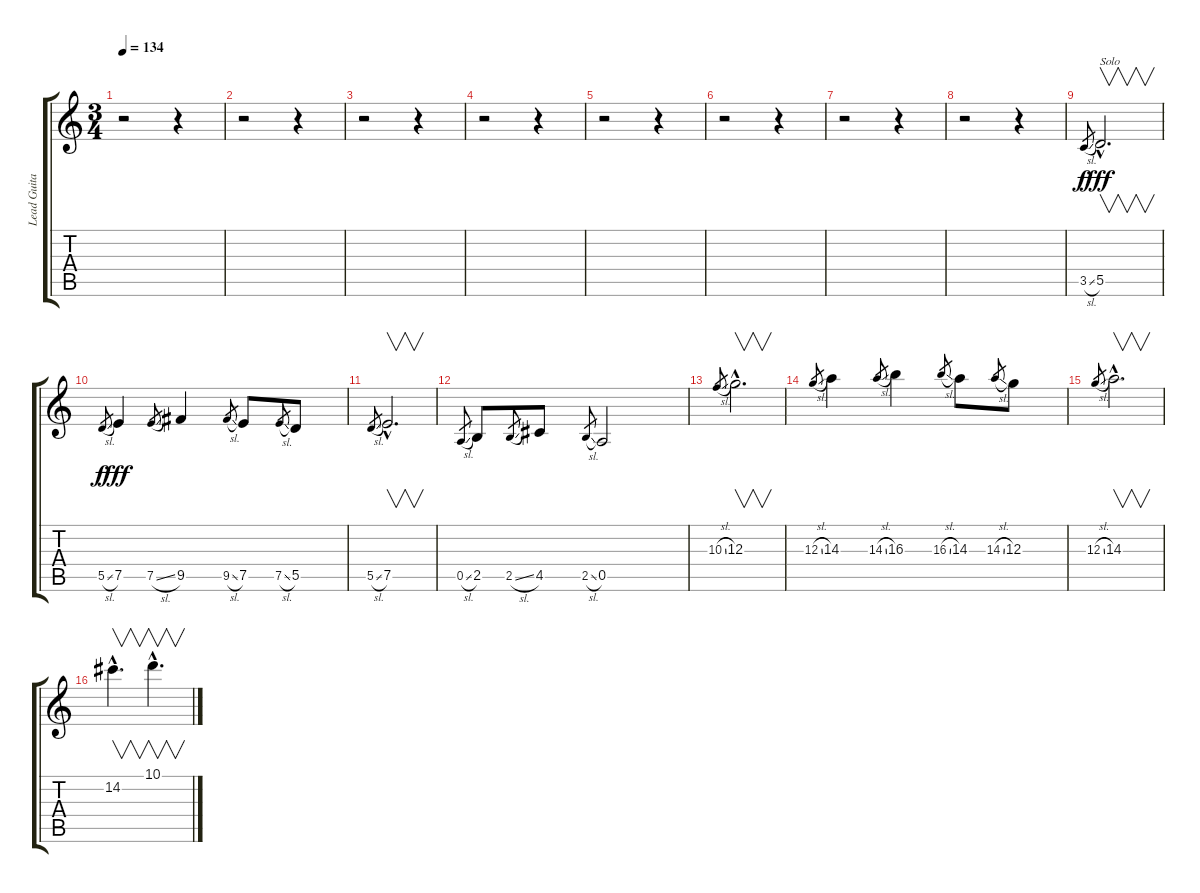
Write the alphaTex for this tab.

\track ("Lead Guitar" "Lead Guita") {instrument distortionguitar}
\staff {score tabs}
\tuning (E4 B3 G3 D3 A2 E2) {hide}
\ts (3 4)
\tempo 134
\clef g2
\ks c
r.2{dy f} r.4 |
r.2 r.4 |
r.2 r.4 |
r.2 r.4 |
r.2 r.4 |
r.2 r.4 |
r.2 r.4 |
r.2 r.4 |
3.5{sl}.8{gr} 5.5{hac}.2{v d txt "Solo" dy fff} |
5.5{sl}.8{gr dy f} 7.5.4{dy fff} 7.5{sl}.8{gr} 9.5.4 9.5{sl}.8{gr} 7.5.8 7.5{sl}.8{gr} 5.5.8 |
5.5{sl}.8{gr} 7.5{hac}.2{v d} |
0.5{sl}.8{gr} 2.5.8 2.5{sl}.8{gr} 4.5.8 2.5{sl}.8{gr} 0.5.2 |
10.3{sl}.8{gr} 12.3{hac}.2{v d} |
12.3{sl}.8{gr} 14.3.4 14.3{sl}.8{gr} 16.3.4 16.3{sl}.8{gr} 14.3.8 14.3{sl}.8{gr} 12.3.8 |
12.3{sl}.8{gr} 14.3{hac}.2{v d} |
14.2{hac}.4{v d} 10.1{hac}.4{v d}
